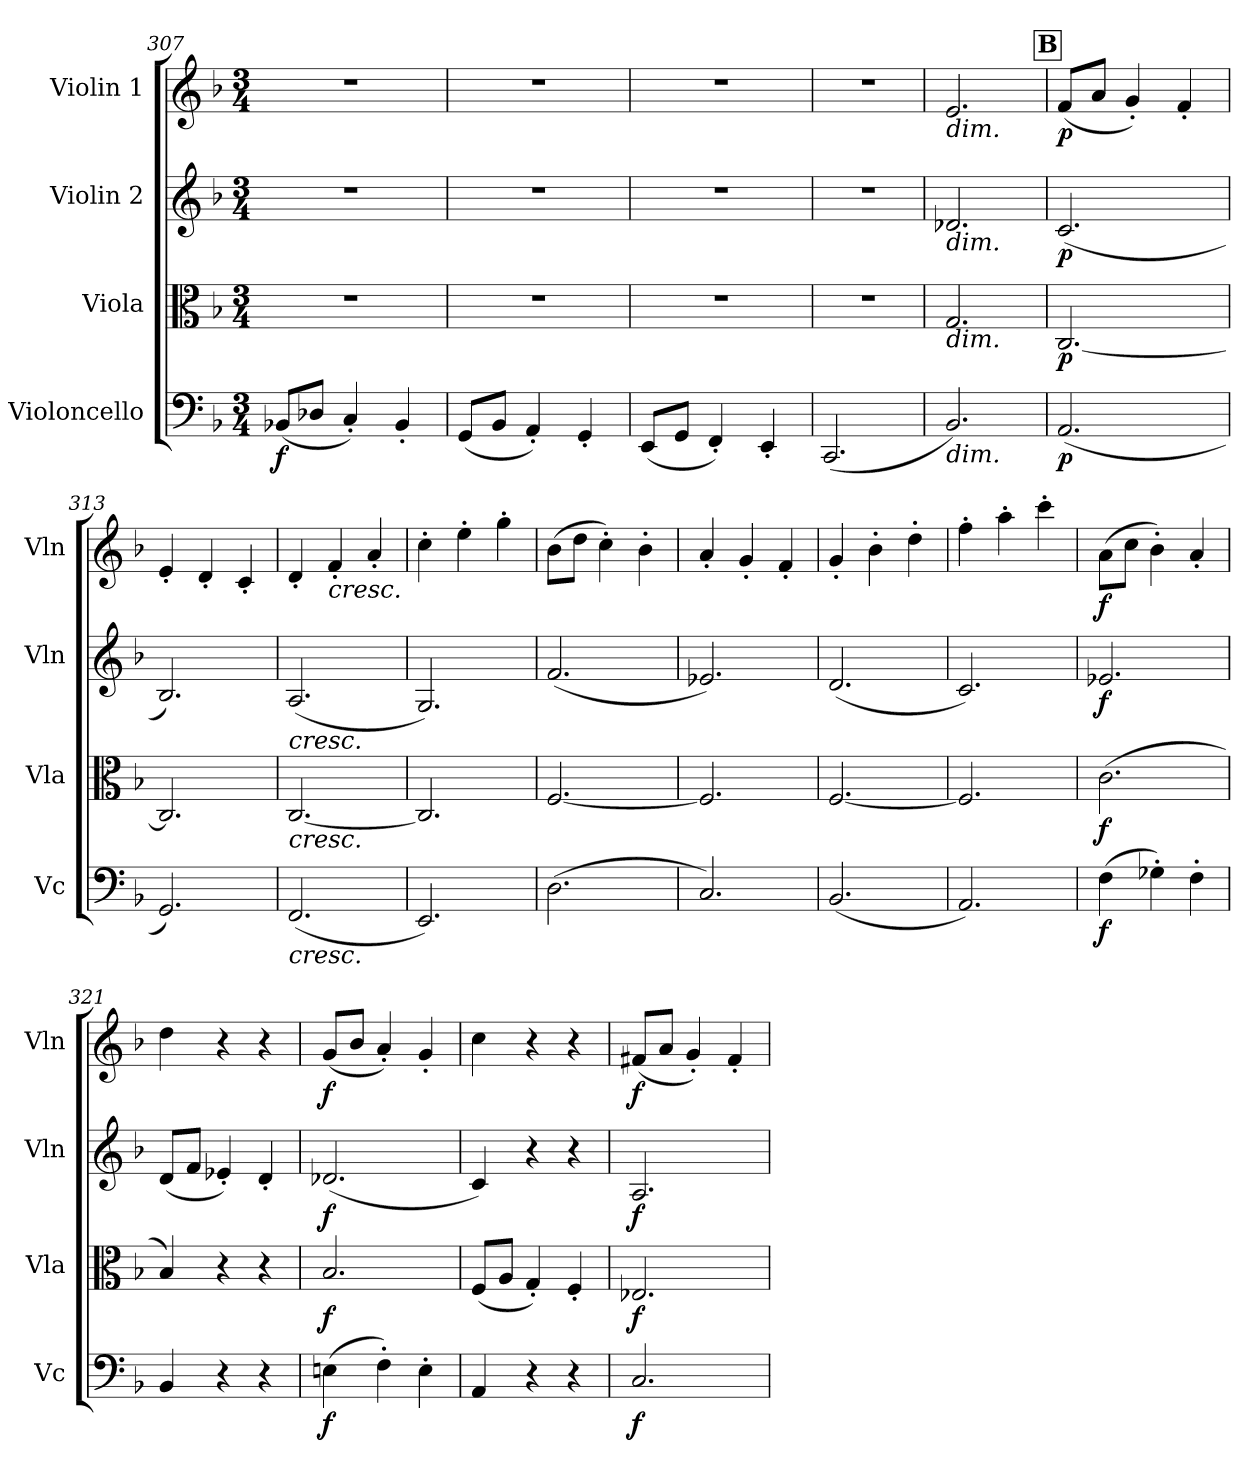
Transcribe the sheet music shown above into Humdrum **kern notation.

**kern	**dynam	**kern	**dynam	**kern	**dynam	**kern	**dynam
*part4	*part4	*part3	*part3	*part2	*part2	*part1	*part1
*staff4	*staff4	*staff3	*staff3	*staff2	*staff2	*staff1	*staff1
*I"Violoncello	*	*I"Viola	*	*I"Violin 2	*	*I"Violin 1	*
*I'Vc	*	*I'Vla	*	*I'Vln	*	*I'Vln	*
*clefF4	*	*clefC3	*	*clefG2	*	*clefG2	*
*k[b-]	*	*k[b-]	*	*k[b-]	*	*k[b-]	*
*M3/4	*	*M3/4	*	*M3/4	*	*M3/4	*
=307	=307	=307	=307	=307	=307	=307	=307
!	!LO:DY:b	!	!	!	!	!	!
(<8BB-X/L	f	2.r	.	2.r	.	2.r	.
8D-X/J	.	.	.	.	.	.	.
4C'/)	.	.	.	.	.	.	.
4BB-'/	.	.	.	.	.	.	.
=308	=308	=308	=308	=308	=308	=308	=308
(<8GG/L	.	2.r	.	2.r	.	2.r	.
8BB-/J	.	.	.	.	.	.	.
4AA'/)	.	.	.	.	.	.	.
4GG'/	.	.	.	.	.	.	.
!!LO:PB:g=z
=309	=309	=309	=309	=309	=309	=309	=309
(<8EE/L	.	2.r	.	2.r	.	2.r	.
8GG/J	.	.	.	.	.	.	.
4FF'/)	.	.	.	.	.	.	.
4EE'/	.	.	.	.	.	.	.
=310	=310	=310	=310	=310	=310	=310	=310
(<2.CC/	.	2.r	.	2.r	.	2.r	.
=311	=311	=311	=311	=311	=311	=311	=311
!	!	!	!	!	!	!LO:TX:b:i:t=dim.	!
!	!	!	!	!LO:TX:b:i:t=dim.	!	!	!
!	!	!LO:TX:b:i:t=dim.	!	!	!	!	!
!LO:TX:b:i:t=dim.	!	!	!	!	!	!	!
2.BB-/)	.	2.G/	.	2.d-X/	.	2.e/	.
!!LO:REH:place=s1:a:B:fs=14:t=B
=312	=312	=312	=312	=312	=312	=312	=312
!	!LO:DY:b	!	!LO:DY:b	!	!LO:DY:b	!	!LO:DY:b
(<2.AA/	p	[2.C/	p	(<2.c/	p	(<8f/L	p
.	.	.	.	.	.	8a/J	.
.	.	.	.	.	.	4g'/)	.
.	.	.	.	.	.	4f'/	.
=313	=313	=313	=313	=313	=313	=313	=313
2.GG/)	.	2.C/]	.	2.B-/)	.	4e'/	.
.	.	.	.	.	.	4d'/	.
.	.	.	.	.	.	4c'/	.
=314	=314	=314	=314	=314	=314	=314	=314
!	!	!	!	!LO:TX:b:i:t=cresc.	!	!	!
!	!	!LO:TX:b:i:t=cresc.	!	!	!	!	!
!LO:TX:b:i:t=cresc.	!	!	!	!	!	!	!
(<2.FF/	.	[2.C/	.	(<2.A/	.	4d'/	.
!	!	!	!	!	!	!LO:TX:b:i:t=cresc.	!
.	.	.	.	.	.	4f'/	.
.	.	.	.	.	.	4a'/	.
=315	=315	=315	=315	=315	=315	=315	=315
2.EE/)	.	2.C/]	.	2.G/)	.	4cc'\	.
.	.	.	.	.	.	4ee'\	.
.	.	.	.	.	.	4gg'\	.
=316	=316	=316	=316	=316	=316	=316	=316
(>2.D\	.	[2.F/	.	(<2.f/	.	(>8b-\L	.
.	.	.	.	.	.	8dd\J	.
.	.	.	.	.	.	4cc'\)	.
.	.	.	.	.	.	4b-'\	.
=317	=317	=317	=317	=317	=317	=317	=317
2.C/)	.	2.F/]	.	2.e-X/)	.	4a'/	.
.	.	.	.	.	.	4g'/	.
.	.	.	.	.	.	4f'/	.
=318	=318	=318	=318	=318	=318	=318	=318
(<2.BB-/	.	[2.F/	.	(<2.d/	.	4g'/	.
.	.	.	.	.	.	4b-'\	.
.	.	.	.	.	.	4dd'\	.
=319	=319	=319	=319	=319	=319	=319	=319
2.AA/)	.	2.F/]	.	2.c/)	.	4ff'\	.
.	.	.	.	.	.	4aa'\	.
.	.	.	.	.	.	4ccc'\	.
=320	=320	=320	=320	=320	=320	=320	=320
!	!LO:DY:b	!	!LO:DY:b	!	!LO:DY:b	!	!LO:DY:b
(>4F\	f	(>2.c\	f	2.e-X/	f	(>8a\L	f
.	.	.	.	.	.	8cc\J	.
4G-X'\)	.	.	.	.	.	4b-'\)	.
4F'\	.	.	.	.	.	4a'/	.
=321	=321	=321	=321	=321	=321	=321	=321
4BB-/	.	4B-/)	.	(<8d/L	.	4dd\	.
.	.	.	.	8f/J	.	.	.
4r	.	4r	.	4e-X'/)	.	4r	.
4r	.	4r	.	4d'/	.	4r	.
=322	=322	=322	=322	=322	=322	=322	=322
!	!LO:DY:b	!	!LO:DY:b	!	!LO:DY:b	!	!LO:DY:b
(>4En\	f	2.B-/	f	(<2.d-X/	f	(<8g/L	f
.	.	.	.	.	.	8b-/J	.
4F'\)	.	.	.	.	.	4a'/)	.
4E'\	.	.	.	.	.	4g'/	.
=323	=323	=323	=323	=323	=323	=323	=323
4AA/	.	(<8F/L	.	4c/)	.	4cc\	.
.	.	8A/J	.	.	.	.	.
4r	.	4G'/)	.	4r	.	4r	.
4r	.	4F'/	.	4r	.	4r	.
=324	=324	=324	=324	=324	=324	=324	=324
!	!LO:DY:b	!	!LO:DY:b	!	!LO:DY:b	!	!LO:DY:b
2.C/	f	2.E-X/	f	2.A/	f	(<8f#X/L	f
.	.	.	.	.	.	8a/J	.
.	.	.	.	.	.	4g'/)	.
.	.	.	.	.	.	4f#'/	.
=	=	=	=	=	=	=	=
*-	*-	*-	*-	*-	*-	*-	*-
